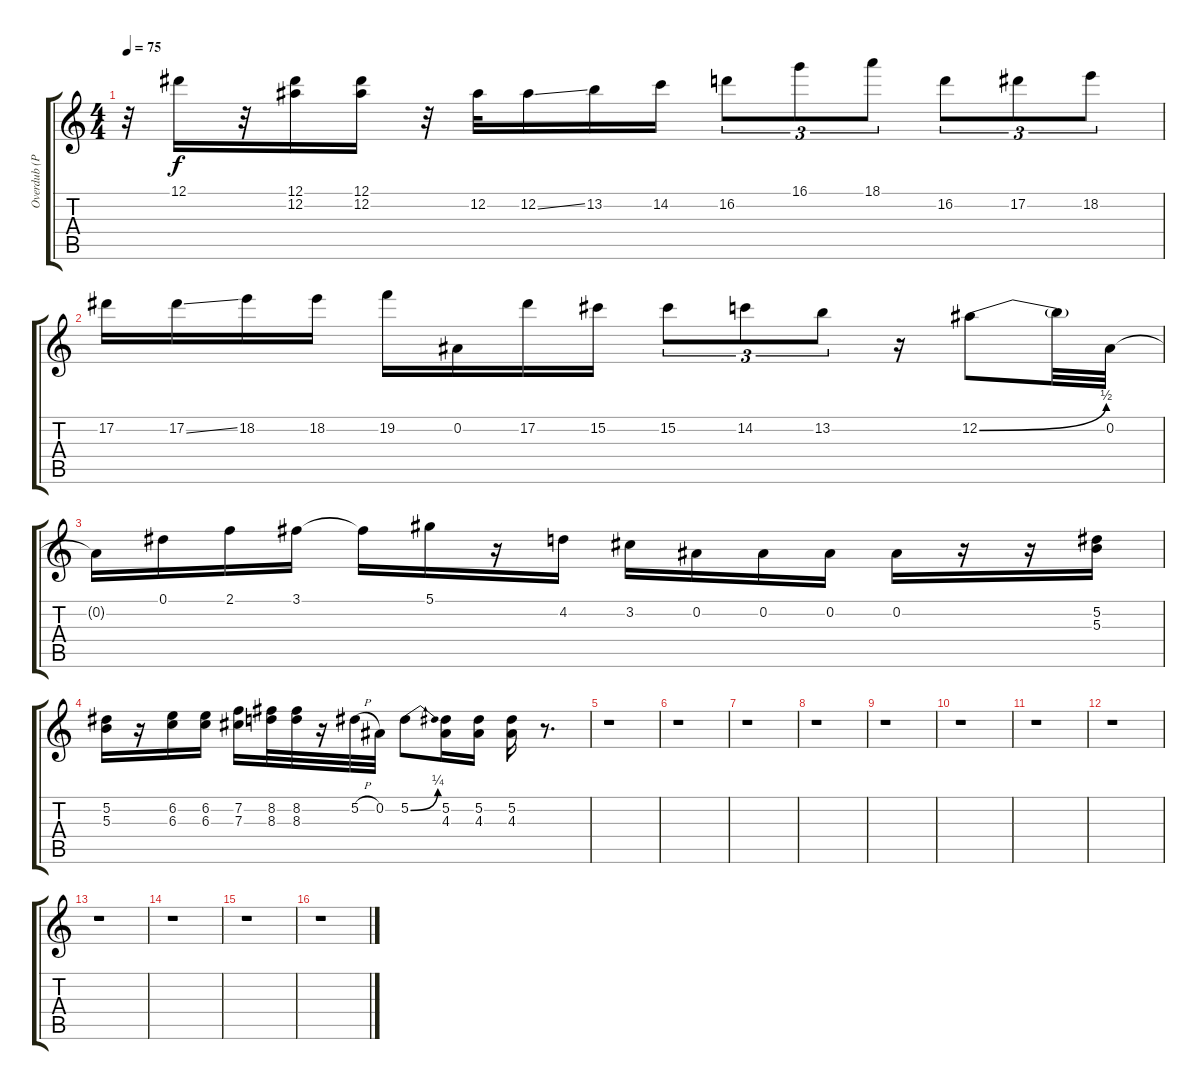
\track ("Overdub (Pat live) Clean" "Overdub (P") {instrument electricguitarclean}
\staff {score tabs}
\tuning (Eb4 Bb3 Gb3 Db3 Ab2 Eb2) {hide}
\ts (4 4)
\tempo 75
\clef g2
\ks c
r.32{dy f} 12.1.16 r.32 (12.1 12.2).16 (12.1 12.2).16 r.32 12.2.32 12.2{ss}.16 13.2.16 14.2.16 16.2.8{tu (3 2)} 16.1.8{tu (3 2)} 18.1.8{tu (3 2)} 16.2.8{tu (3 2)} 17.2.8{tu (3 2)} 18.2.8{tu (3 2)} |
17.2.16 17.2{ss}.16 18.2.16 18.2.16 19.2.16 0.2.16 17.2.16 15.2.16 15.2.8{tu (3 2)} 14.2.8{tu (3 2)} 13.2.8{tu (3 2)} r.16 12.2{be (bend 0 0 60 2)}.8 12.2{t}.32 0.2.32 |
0.2{t}.16 0.1.16 2.1.16 3.1.16 3.1{t}.16 5.1.16 r.16 4.2.16 3.2.16 0.2.16 0.2.16 0.2.16 0.2.16 r.16 r.16 (5.2 5.3).16 |
(5.2 5.3).16 r.16 (6.2 6.3).16 (6.2 6.3).16 (7.2 7.3).16 (8.2 8.3).32 (8.2 8.3).32 r.16 5.2{h}.32 0.2.32 5.2{be (bend 0 0 60 1)}.8 (5.2 4.3).16 (5.2 4.3).16 (5.2 4.3).16 r.8{d} |
r.1 |
r.1 |
r.1 |
r.1 |
r.1 |
r.1 |
r.1 |
r.1 |
r.1 |
r.1 |
r.1 |
r.1
